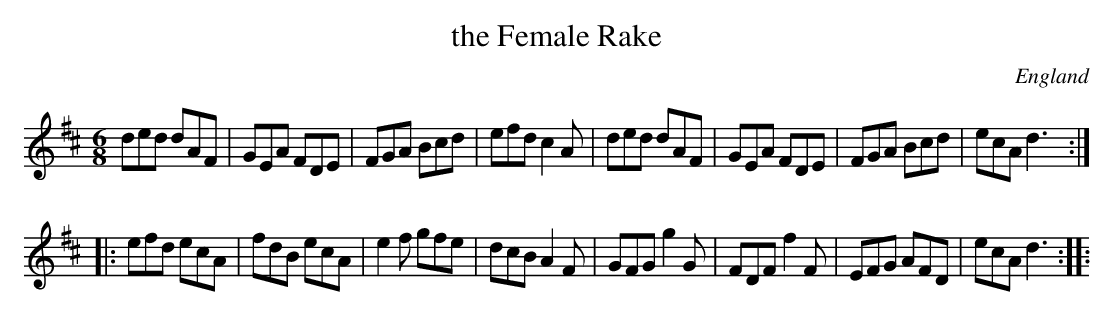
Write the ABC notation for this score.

X:1
T:the Female Rake
L:1/8
M:6/8
O:England
K:D
ded dAF | GEA FDE | FGA Bcd | efd c2A |\
ded dAF | GEA FDE | FGA Bcd | ecA d3 ::
efd ecA | fdB ecA | e2f gfe | dcB A2F |\
GFG g2G | FDF f2F | EFG AFD | ecA d3 ::
